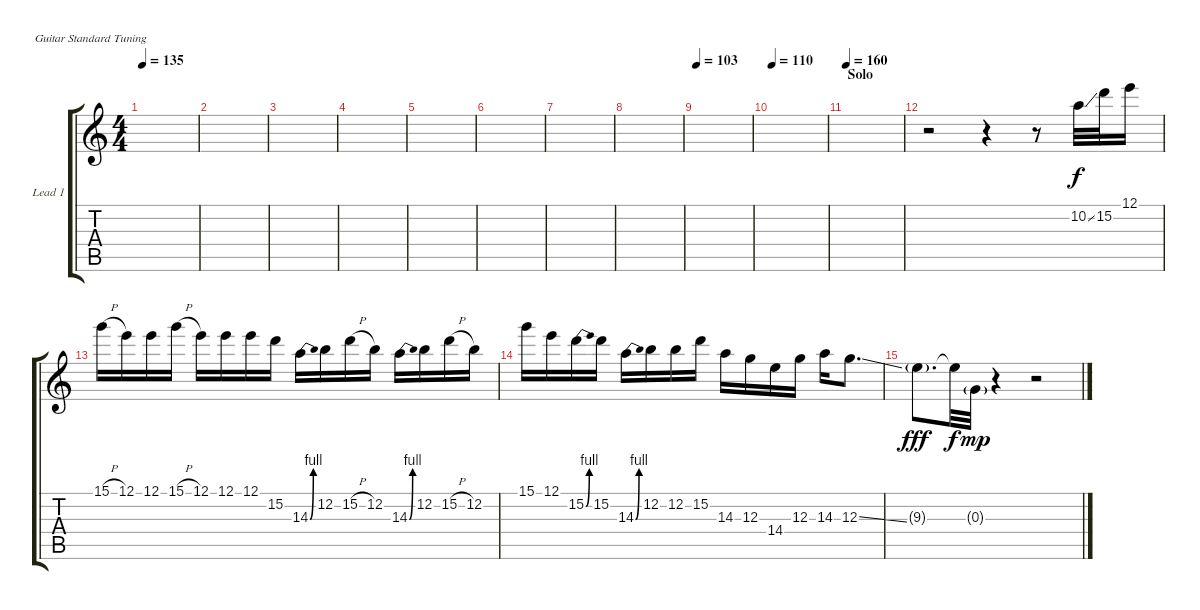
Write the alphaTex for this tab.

\bracketExtendMode groupsimilarinstruments
\firstSystemTrackNameOrientation horizontal
\otherSystemsTrackNameOrientation horizontal
\track ("Guitar Lead 1" "Lead 1") {instrument distortionguitar}
\staff {score tabs}
\tuning (E4 B3 G3 D3 A2 E2)
\ts (4 4)
\tempo 135
\clef g2
\scale
0.333333
\ks c
|
|
\scale
0.333333 |
|
\scale
0.333333 |
|
\scale
0.333333 |
|
\tempo 103
\scale
0.333333 |
\tempo 110
\scale
0.333333 |
\section ("" "Solo")
\tempo 160
\scale
0.333333 |
\scale
0.333333 r.2 r.4 r.8 10.2{ss}.32 15.2.32 12.1.16 |
\scale
0.333333 15.1{h}.16 12.1.16 12.1.16 15.1{h}.16 12.1.16 12.1.16 12.1.16 15.2.16 14.3{be (bend 0 0 60 4)}.16 12.2.16 15.2{h}.16 12.2.16 14.3{be (bend 0 0 60 4)}.16 12.2.16 15.2{h}.16 12.2.16 |
\scale
0.333333 15.1.16 12.1.16 15.2{be (bend 0 0 60 4)}.16 15.2.16 14.3{be (bend 0 0 60 4)}.16 12.2.16 12.2.16 15.2.16 14.3.16 12.3.16 14.4.16 12.3.16 14.3.16 12.3{ss}.8{d} |
\scale
0.333333 9.3{g}.8{d dy fff} 9.3{t}.32{dy f} 0.3{g}.32{dy mp} r.4 r.2 |
\scale
0.333333
